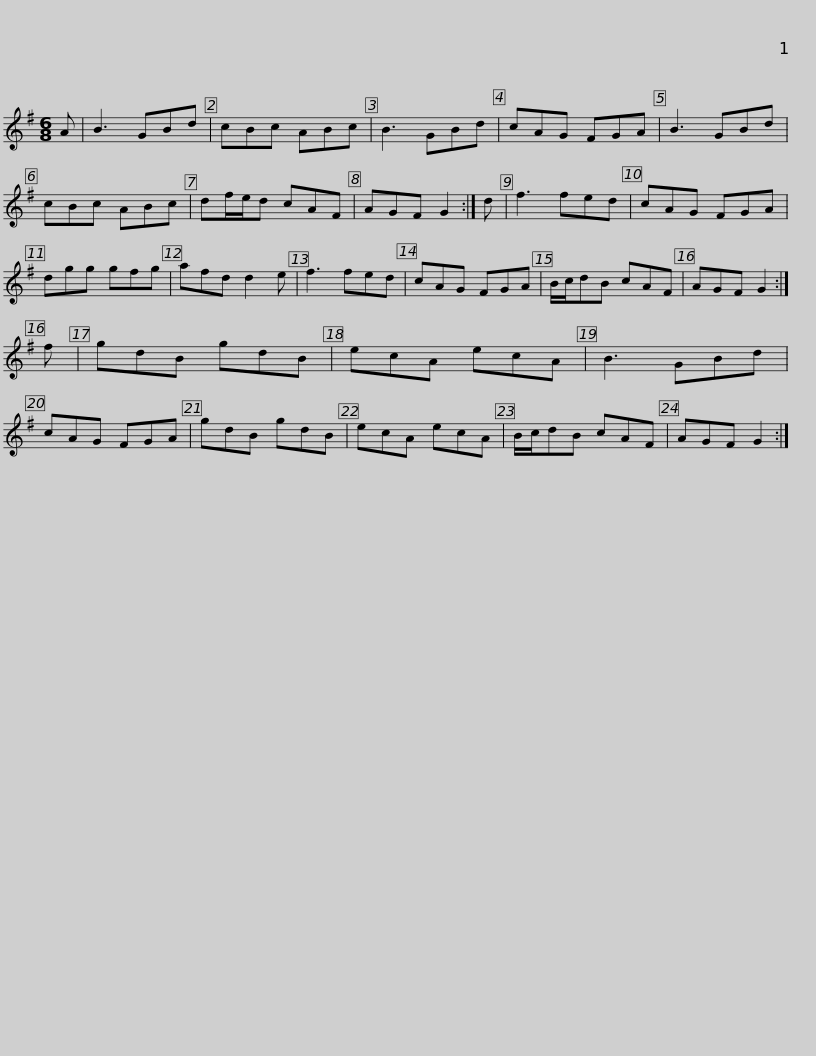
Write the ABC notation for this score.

X:1
L:1/8
M:6/8
I:linebreak $
K:G
V:1 treble
V:1
 A | B3 GBd | cBc ABc | B3 GBd | cAG FGA | %5
 B3 GBd | cBc ABc | df/e/d cAF | AGF G2 :|$ d | %10
 f3 fed | cAG FGA | dgg gfg | afd d2 e | f3 fed | %15
 cAG FGA | B/c/dB cAF | AGF G2 :|$ f | gdB gdB | %20
 ecA ecA | B3 GBd | cAG FGA | gdB gdB | ecA ecA | %25
 B/c/dB cAF |$ AGF G2 :| %27
